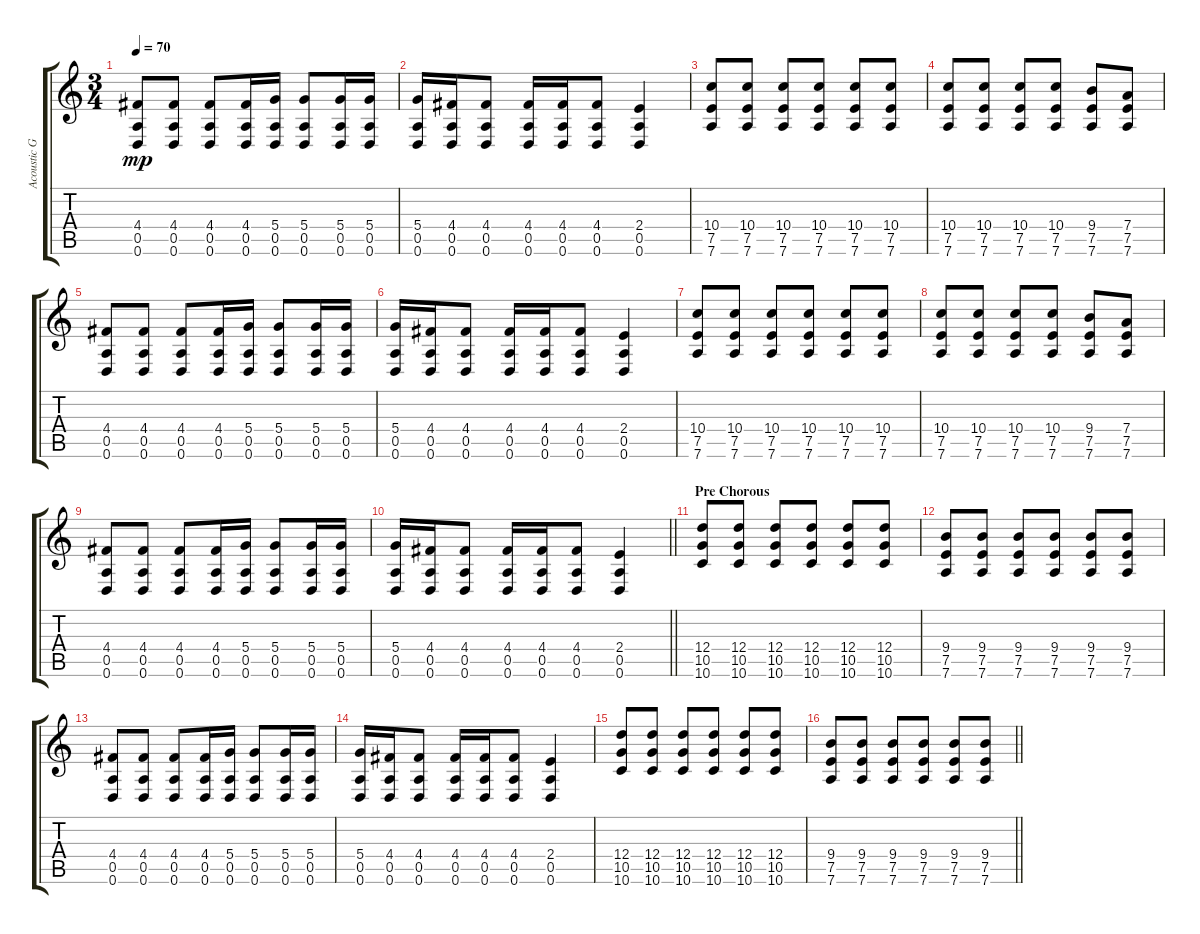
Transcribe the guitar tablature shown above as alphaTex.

\track ("Acoustic Guitar (Mike)" "Acoustic G") {instrument acousticguitarsteel}
\staff {score tabs}
\tuning (E4 B3 G3 D3 A2 D2) {hide}
\ts (3 4)
\tempo 70
\clef g2
\ks c
(4.4 0.5 0.6).8{dy mp} (4.4 0.5 0.6).8 (4.4 0.5 0.6).8 (4.4 0.5 0.6).16 (5.4 0.5 0.6).16 (5.4 0.5 0.6).8 (5.4 0.5 0.6).16 (5.4 0.5 0.6).16 |
(5.4 0.5 0.6).16 (4.4 0.5 0.6).16 (4.4 0.5 0.6).8 (4.4 0.5 0.6).16 (4.4 0.5 0.6).16 (4.4 0.5 0.6).8 (2.4 0.5 0.6).4 |
(10.4 7.5 7.6).8 (10.4 7.5 7.6).8 (10.4 7.5 7.6).8 (10.4 7.5 7.6).8 (10.4 7.5 7.6).8 (10.4 7.5 7.6).8 |
(10.4 7.5 7.6).8 (10.4 7.5 7.6).8 (10.4 7.5 7.6).8 (10.4 7.5 7.6).8 (9.4 7.5 7.6).8 (7.4 7.5 7.6).8 |
(4.4 0.5 0.6).8 (4.4 0.5 0.6).8 (4.4 0.5 0.6).8 (4.4 0.5 0.6).16 (5.4 0.5 0.6).16 (5.4 0.5 0.6).8 (5.4 0.5 0.6).16 (5.4 0.5 0.6).16 |
(5.4 0.5 0.6).16 (4.4 0.5 0.6).16 (4.4 0.5 0.6).8 (4.4 0.5 0.6).16 (4.4 0.5 0.6).16 (4.4 0.5 0.6).8 (2.4 0.5 0.6).4 |
(10.4 7.5 7.6).8 (10.4 7.5 7.6).8 (10.4 7.5 7.6).8 (10.4 7.5 7.6).8 (10.4 7.5 7.6).8 (10.4 7.5 7.6).8 |
(10.4 7.5 7.6).8 (10.4 7.5 7.6).8 (10.4 7.5 7.6).8 (10.4 7.5 7.6).8 (9.4 7.5 7.6).8 (7.4 7.5 7.6).8 |
(4.4 0.5 0.6).8 (4.4 0.5 0.6).8 (4.4 0.5 0.6).8 (4.4 0.5 0.6).16 (5.4 0.5 0.6).16 (5.4 0.5 0.6).8 (5.4 0.5 0.6).16 (5.4 0.5 0.6).16 |
\barLineRight lightlight
(5.4 0.5 0.6).16 (4.4 0.5 0.6).16 (4.4 0.5 0.6).8 (4.4 0.5 0.6).16 (4.4 0.5 0.6).16 (4.4 0.5 0.6).8 (2.4 0.5 0.6).4 |
\section ("" "Pre Chorous")
(12.4 10.5 10.6).8 (12.4 10.5 10.6).8 (12.4 10.5 10.6).8 (12.4 10.5 10.6).8 (12.4 10.5 10.6).8 (12.4 10.5 10.6).8 |
(9.4 7.5 7.6).8 (9.4 7.5 7.6).8 (9.4 7.5 7.6).8 (9.4 7.5 7.6).8 (9.4 7.5 7.6).8 (9.4 7.5 7.6).8 |
(4.4 0.5 0.6).8 (4.4 0.5 0.6).8 (4.4 0.5 0.6).8 (4.4 0.5 0.6).16 (5.4 0.5 0.6).16 (5.4 0.5 0.6).8 (5.4 0.5 0.6).16 (5.4 0.5 0.6).16 |
(5.4 0.5 0.6).16 (4.4 0.5 0.6).16 (4.4 0.5 0.6).8 (4.4 0.5 0.6).16 (4.4 0.5 0.6).16 (4.4 0.5 0.6).8 (2.4 0.5 0.6).4 |
(12.4 10.5 10.6).8 (12.4 10.5 10.6).8 (12.4 10.5 10.6).8 (12.4 10.5 10.6).8 (12.4 10.5 10.6).8 (12.4 10.5 10.6).8 |
\barLineRight lightlight
(9.4 7.5 7.6).8 (9.4 7.5 7.6).8 (9.4 7.5 7.6).8 (9.4 7.5 7.6).8 (9.4 7.5 7.6).8 (9.4 7.5 7.6).8
